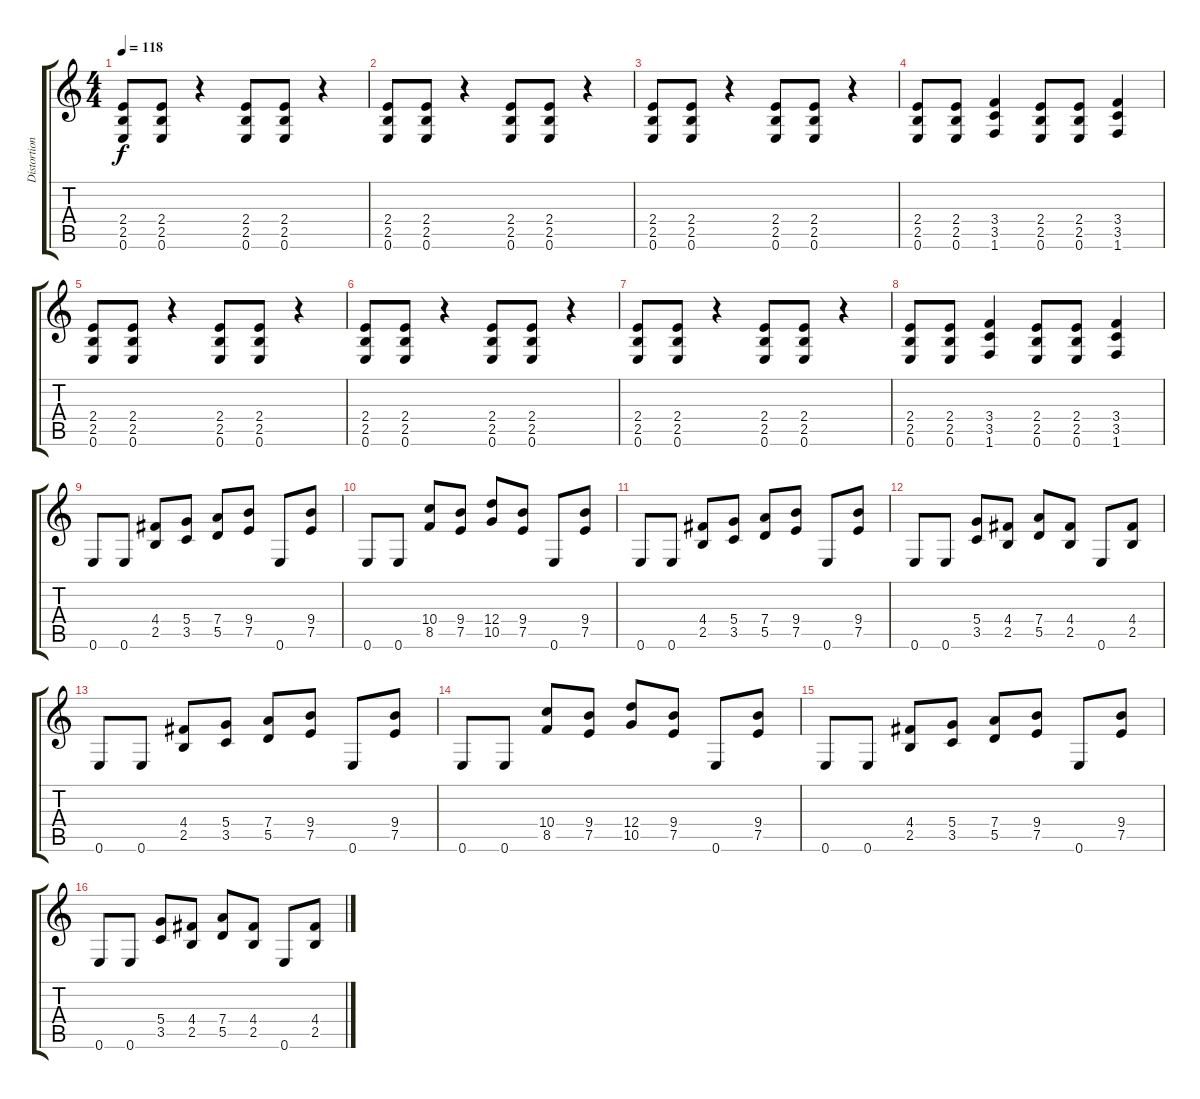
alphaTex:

\track ("Distortion Guitar 2" "Distortion") {instrument distortionguitar}
\staff {score tabs}
\tuning (E4 B3 G3 D3 A2 E2) {hide}
\ts (4 4)
\tempo 118
\clef g2
\ks c
(2.4 2.5 0.6).8{dy f volume 13 instrument distortionguitar} (2.4 2.5 0.6).8 r.4 (2.4 2.5 0.6).8 (2.4 2.5 0.6).8 r.4 |
(2.4 2.5 0.6).8 (2.4 2.5 0.6).8 r.4 (2.4 2.5 0.6).8 (2.4 2.5 0.6).8 r.4 |
(2.4 2.5 0.6).8 (2.4 2.5 0.6).8 r.4 (2.4 2.5 0.6).8 (2.4 2.5 0.6).8 r.4 |
(2.4 2.5 0.6).8 (2.4 2.5 0.6).8 (3.4 3.5 1.6).4 (2.4 2.5 0.6).8 (2.4 2.5 0.6).8 (3.4 3.5 1.6).4 |
(2.4 2.5 0.6).8 (2.4 2.5 0.6).8 r.4 (2.4 2.5 0.6).8 (2.4 2.5 0.6).8 r.4 |
(2.4 2.5 0.6).8 (2.4 2.5 0.6).8 r.4 (2.4 2.5 0.6).8 (2.4 2.5 0.6).8 r.4 |
(2.4 2.5 0.6).8 (2.4 2.5 0.6).8 r.4 (2.4 2.5 0.6).8 (2.4 2.5 0.6).8 r.4 |
(2.4 2.5 0.6).8 (2.4 2.5 0.6).8 (3.4 3.5 1.6).4 (2.4 2.5 0.6).8 (2.4 2.5 0.6).8 (3.4 3.5 1.6).4 |
0.6.8 0.6.8 (4.4 2.5).8 (5.4 3.5).8 (7.4 5.5).8 (9.4 7.5).8 0.6.8 (9.4 7.5).8 |
0.6.8 0.6.8 (10.4 8.5).8 (9.4 7.5).8 (12.4 10.5).8 (9.4 7.5).8 0.6.8 (9.4 7.5).8 |
0.6.8 0.6.8 (4.4 2.5).8 (5.4 3.5).8 (7.4 5.5).8 (9.4 7.5).8 0.6.8 (9.4 7.5).8 |
0.6.8 0.6.8 (5.4 3.5).8 (4.4 2.5).8 (7.4 5.5).8 (4.4 2.5).8 0.6.8 (4.4 2.5).8 |
0.6.8 0.6.8 (4.4 2.5).8 (5.4 3.5).8 (7.4 5.5).8 (9.4 7.5).8 0.6.8 (9.4 7.5).8 |
0.6.8 0.6.8 (10.4 8.5).8 (9.4 7.5).8 (12.4 10.5).8 (9.4 7.5).8 0.6.8 (9.4 7.5).8 |
0.6.8 0.6.8 (4.4 2.5).8 (5.4 3.5).8 (7.4 5.5).8 (9.4 7.5).8 0.6.8 (9.4 7.5).8 |
0.6.8 0.6.8 (5.4 3.5).8 (4.4 2.5).8 (7.4 5.5).8 (4.4 2.5).8 0.6.8 (4.4 2.5).8
